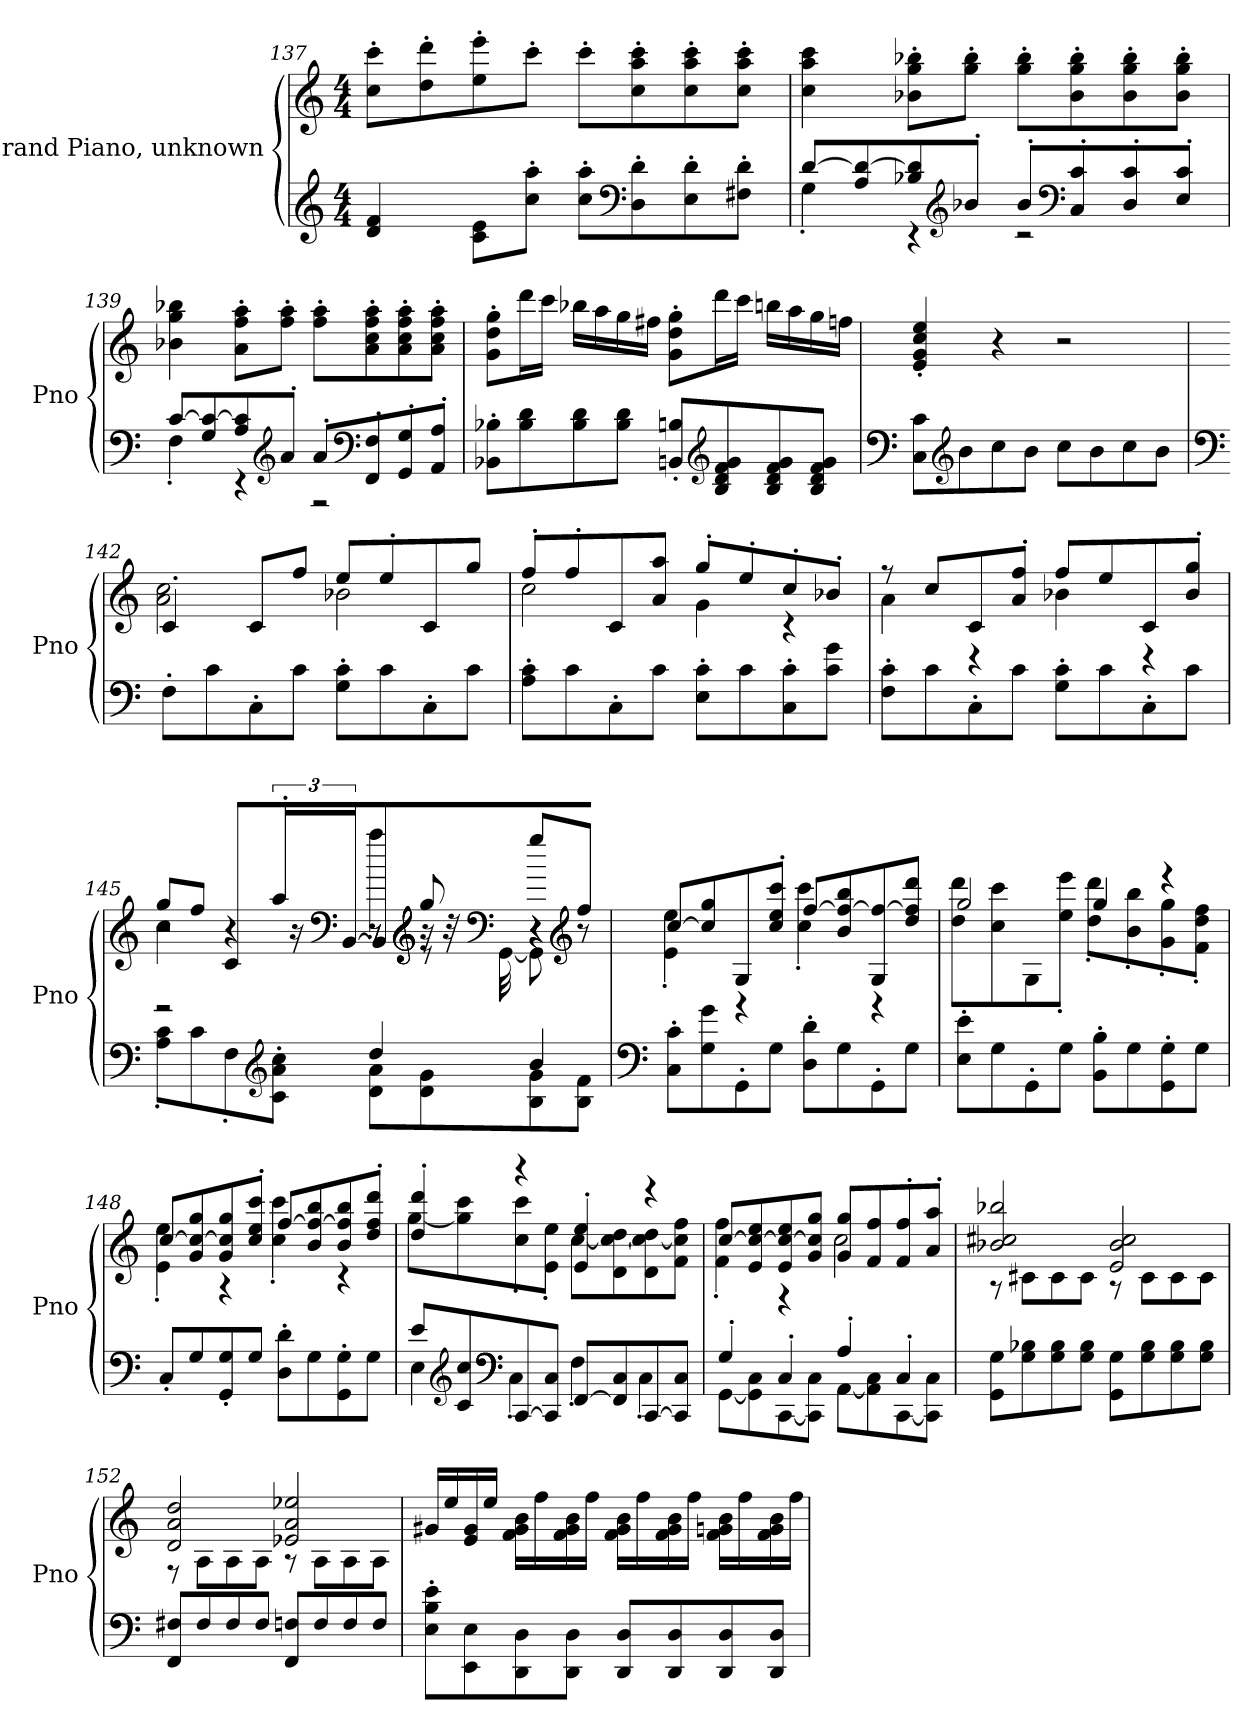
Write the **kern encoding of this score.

**kern	**kern
*part1	*part1
*staff2	*staff1
*I"Grand Piano, unknown	*
*I'Pno	*
*clefG2	*clefG2
*k[]	*k[]
*M4/4	*M4/4
=137	=137
4d/ 4f/	8cc\' 8ccc\'L
.	8dd\' 8ddd\'
8c\ 8e\L	8ee\' 8eee\'
8cc\' 8aa\'J	8ccc'\J
8cc\' 8aa\'L	8ccc'\L
*clefF4	*
8D\' 8d\'	8cc\' 8aa\' 8ccc\'
8E\' 8d\'	8cc\' 8aa\' 8ccc\'
8F#X\' 8d\'J	8cc\' 8aa\' 8ccc\'J
=138	=138
*^	*
[8d/L	4G'\	4cc\ 4aa\ 4ccc\
8A/ 8d/_	.	.
8B-X/ 8d/]	4r	8b-X\' 8gg\' 8bb-X\'L
*clefG2	*	*
8b-X'/J	.	8gg\' 8bb-\'J
8b-'/L	2r	8gg\' 8bb-\'L
*clefF4	*	*
8C/' 8c/'	.	8b-\' 8gg\' 8bb-\'
8D/' 8c/'	.	8b-\' 8gg\' 8bb-\'
8E/' 8c/'J	.	8b-\' 8gg\' 8bb-\'J
!!LO:LB:g=z
=139	=139	=139
[8c/L	4F'\	4b-X\ 4gg\ 4bb-X\
8G/ 8c/_	.	.
8A/ 8c/]	4r	8a\' 8ff\' 8aa\'L
*clefG2	*	*
8a'/J	.	8ff\' 8aa\'J
8a'/L	2r	8ff\' 8aa\'L
*clefF4	*	*
8FF/' 8F/'	.	8a\' 8cc\' 8ff\' 8aa\'
8GG/' 8G/'	.	8a\' 8cc\' 8ff\' 8aa\'
8AA/' 8A/'J	.	8a\' 8cc\' 8ff\' 8aa\'J
*v	*v	*
=140	=140
8BB-X\' 8B-X\'L	8g\' 8dd\' 8gg\'L
8B-\ 8d\	16ddd\L
.	16ccc\JJ
8B-\ 8d\	16bb-X\LL
.	16aa\
8B-\ 8d\J	16gg\
.	16ff#X\JJ
8BBn/' 8Bn/'L	8g\' 8dd\' 8gg\'L
*clefG2	*
8B/ 8d/ 8f/ 8g/	16ddd\L
.	16ccc\JJ
8B/ 8d/ 8f/ 8g/	16bbn\LL
.	16aa\
8B/ 8d/ 8f/ 8g/J	16gg\
.	16ffn\JJ
!!LO:LB:g=z
=141	=141
*clefF4	*
8C\ 8c\L	4e/' 4g/' 4cc/' 4ee/'
*clefG2	*
8b\	.
8cc\	4r
8b\J	.
8cc\L	2r
8b\	.
8cc\	.
8b\J	.
=142	=142
*clefF4	*
*	*^
8F'\L	4c'/	2a\ 2cc\
8c\	.	.
8C'\	8c/L	.
8c\J	8ff/J	.
8G\' 8c\'L	8ee/L	2b-X\
8c\	8ee'/	.
8C'\	8c/	.
8c\J	8gg/J	.
=143	=143	=143
8A\' 8c\'L	8ff'/L	2cc\
8c\	8ff'/	.
8C'\	8c/	.
8c\J	8a/ 8aa/J	.
8E\' 8c\'L	8gg'/L	4g\
8c\	8ee'/	.
8C\' 8c\'	8cc'/	4r
8c\ 8g\J	8b-X'/J	.
=144	=144	=144
8F\' 8c\'L	8r	4a\
8c\	8cc/L	.
8C'\	8c/	4r
8c\J	8a/' 8ff/'J	.
8G\' 8c\'L	8ff/L	4b-X\
8c\	8ee/	.
8C'\	8c/	4r
8c\J	8b-/' 8gg/'J	.
!!LO:PB:g=z
=145	=145	=145
*^	*^	*^
2r	8A\' 8c\'L	2r	4cc\	8gg/L	2r
.	8c\	.	.	8ff/J	.
.	8F'\	.	4r	8c/L	.
*clefG2	*	*	*	*	*
.	8c\' 8a\' 8cc\'J	.	.	24aa'/Jk	.
.	.	.	.	24r	.
*	*	*clefF4	*	*	*
.	.	.	.	[24BB/	.
4dd/	8d\ 8a\L	8r	4aa'\	8BB/]	8r
*	*	*clefG2	*	*	*
.	8d\ 8g\	8gg/	.	8r	16r
.	.	.	.	.	32r
*	*	*clefF4	*	*	*
.	.	.	.	.	[32GG\
4b/	8B\ 8g\	4r	4r	8gg/L	8GG\]
*	*	*clefG2	*	*	*
.	8B\ 8f\J	.	.	8ff/J	8r
*v	*v	*	*	*	*
*	*v	*v	*v	*v
=146	=146
*clefF4	*
*	*^
8C\' 8c\'L	[8cc/L	4e\' 4ee\'
8G\ 8g\	8cc/] 8gg/	.
8GG'\	8G/	4r
8G\J	8cc/' 8ee/' 8ccc/'J	.
8D\' 8d\'L	[8ff/L	4cc\' 4ccc\'
8G\	8b/ 8ff/_ 8bb/	.
8GG'\	8G/ 8ff/_	4r
8G\J	8dd/ 8ff/] 8ddd/J	.
=147	=147	=147
8E\' 8e\'L	2gg/	8dd\ 8ddd\L
8G\	.	8cc\ 8ccc\
8GG'\	.	8G\
8G\J	.	8ee\' 8eee\'J
8BB\' 8B\'L	4gg/	8dd\' 8ddd\'L
8G\	.	8b\' 8bb\'
8GG\' 8G\'	4r	8g\' 8gg\'
8G\J	.	8f\' 8dd\' 8ff\'J
!!LO:LB:g=z	!!
=148	=148	=148
8C'/L	[8cc/L	4e\' 4ee\'
8G/	8g/ 8cc/_ 8gg/	.
8GG/' 8G/'	8g/ 8cc/] 8gg/	4r
8G/J	8cc/' 8ee/' 8ccc/'J	.
8D\' 8d\'L	[8ff/L	4cc\' 4ccc\'
8G\	8b/ 8ff/_ 8bb/	.
8GG\' 8G\'	8b/ 8ff/] 8bb/	4r
8G\J	8dd/' 8ff/' 8ddd/'J	.
=149	=149	=149
*^	*	*
8e/L	4E\	4dd/' 4ddd/'	[8gg\L
*clefG2	*	*	*
8c/ 8cc/	.	.	8gg\] 8ccc\
*clefF4	*	*	*
[8CC/	4C'\	4r	8cc\' 8ccc\'
8CC/] 8C/J	.	.	8e\' 8ee\'J
[8FF/L	4F'\	4e/' 4ee/'	[8cc\L
8FF/] 8C/	.	.	8d\ 8cc\_ 8dd\
[8CC/	4C'\	4r	8d\ 8cc\_ 8dd\
8CC/] 8C/J	.	.	8f\ 8cc\] 8ff\J
=150	=150	=150	=150
4G'/	[8GG\L	[8cc/L	4f\' 4ff\'
.	8GG\] 8C\	8e/ 8cc/_ 8ee/	.
4C'/	[8CC\	8e/ 8cc/_ 8ee/	4r
.	8CC\] 8C\J	8g/ 8cc/] 8gg/J	.
4A'/	[8AA\L	8g/ 8gg/L	2cc\
.	8AA\] 8C\	8f/ 8ff/	.
4C'/	[8CC\	8f/' 8ff/'	.
.	8CC\] 8C\J	8a/' 8aa/'J	.
*v	*v	*	*
!!LO:LB:g=z	!!
=151	=151	=151
8GG\ 8G\L	2b-X/ 2cc#X/ 2bb-X/	8r
8G\ 8B-X\	.	8c#X\L
8G\ 8B-\	.	8c#\
8G\ 8B-\J	.	8c#\J
8GG\ 8G\L	2e/ 2b-/ 2cc#/	8r
8G\ 8B-\	.	8c#\L
8G\ 8B-\	.	8c#\
8G\ 8B-\J	.	8c#\J
=152	=152	=152
8FF/ 8F#X/L	2d/ 2a/ 2dd/	8r
8F#/	.	8A\L
8F#/	.	8A\
8F#/J	.	8A\J
8FF/ 8Fn/L	2e-X/ 2a/ 2ee-X/	8r
8F/	.	8A\L
8F/	.	8A\
8F/J	.	8A\J
*	*v	*v
=153	=153
8E\' 8B\' 8e\'L	16g#X/LL
.	16ee/
8EE\ 8E\	16e/ 16g#/
.	16ee/JJ
8DD\ 8D\	16f\ 16g#\ 16b\LL
.	16ff\
8DD\ 8D\J	16f\ 16g#\ 16b\
.	16ff\JJ
8DD/ 8D/L	16f\ 16g#\ 16b\LL
.	16ff\
8DD/ 8D/	16f\ 16g#\ 16b\
.	16ff\JJ
8DD/ 8D/	16f\ 16gn\ 16b\LL
.	16ff\
8DD/ 8D/J	16f\ 16g\ 16b\
.	16ff\JJ
=	=
*-	*-
